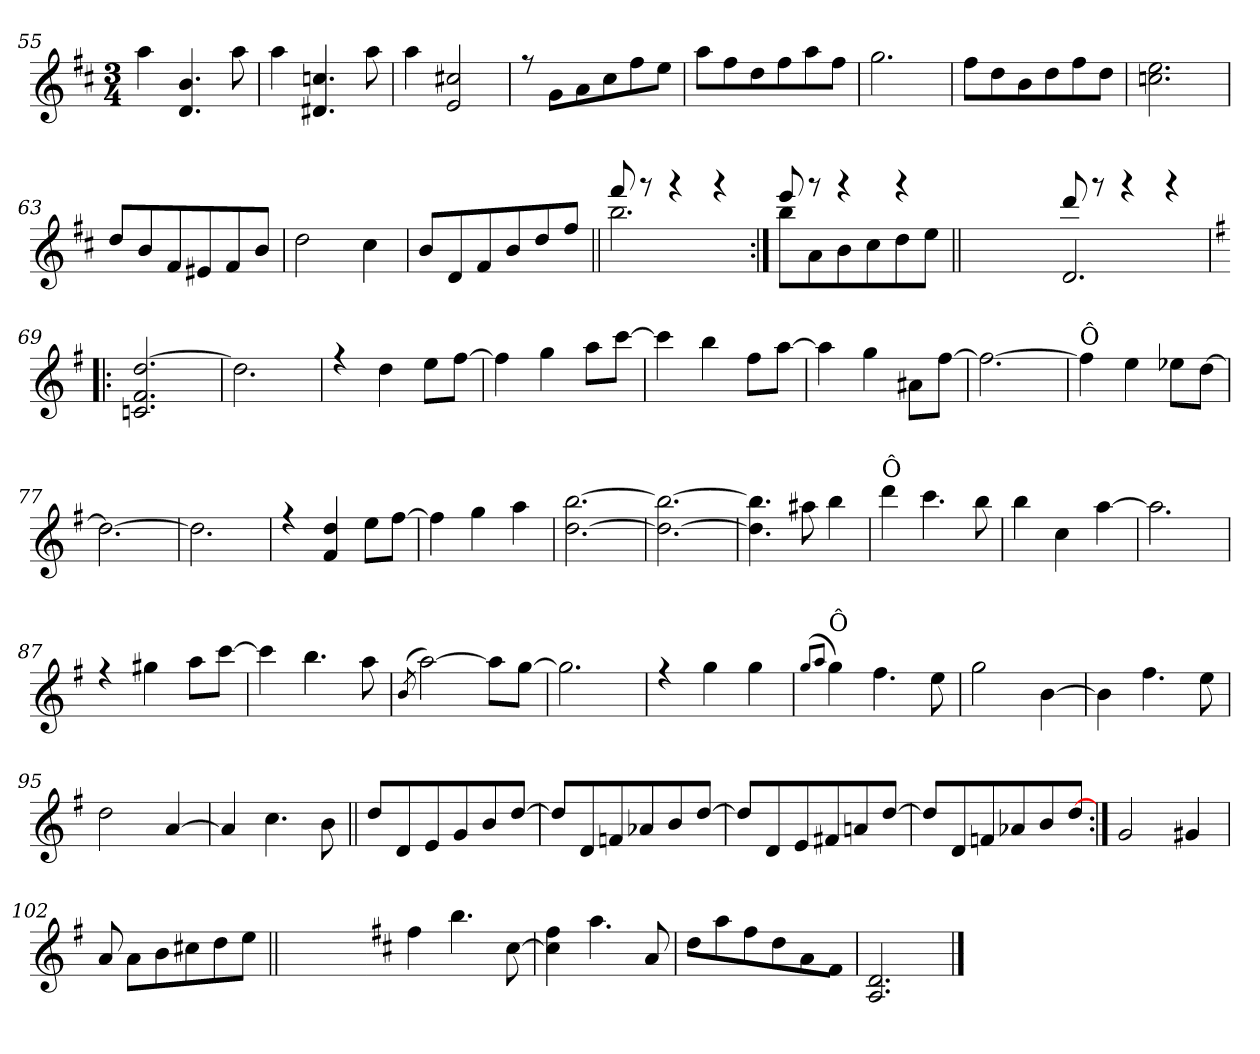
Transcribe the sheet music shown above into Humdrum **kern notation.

**kern
*part1
*staff1
*clefG2
*k[f#c#]
*D:
*M3/4
=55
*^
4aa\	2.ryy
4.d/ 4.b/	.
8aa\	.
=56	=56
4aa\	2.ryy
4.d#X/ 4.ccn/	.
8aa\	.
=57	=57
4aa\	2.ryy
2e/ 2cc#X/	.
!!LO:PB:g=z	!!
=58	=58
8ree	2.ryy
8g\L	.
8a\	.
8cc#\	.
8ff#\	.
8ee\J	.
=59	=59
8aa\L	2.ryy
8ff#\	.
8dd\	.
8ff#\	.
8aa\	.
8ff#\J	.
=60	=60
2.gg\	2.ryy
=61	=61
8ff#\L	2.ryy
8dd\	.
8b\	.
8dd\	.
8ff#\	.
8dd\J	.
=62	=62
2.ccn\ 2.ee\	2.ryy
=63	=63
8dd/L	2.ryy
8b/	.
8f#/	.
8e#X/	.
8f#/	.
8b/J	.
!!LO:LB:g=z	!!
=64	=64
2dd\	2ryy
4cc#\	4ryy
=65	=65
8b/L	2.ryy
8d/	.
8f#/	.
8b/	.
8dd/	.
8ff#/J	.
=66||	=66||
*	*^
2.bb\	8ryy	8fff#!/
.	8ryy	8rggg
.	4ryy	4rggg
.	4ryy	4rggg
=67:|!	=67:|!	=67:|!
8bb\L	8ryy	8eee!/
8a\	8ryy	8rfff
8b\	4ryy	4rfff
8cc#\	.	.
8dd\	4ryy	4rfff
8ee\J	.	.
*v	*v	*v
=67X1||
*stria0
2.ryy
!!LO:LB:g=z
=68-
*stria5
*^
*	*^
2.d/	8ryy	8ddd!/
.	8ryy	8rfff
.	4ryy	4rfff
.	4ryy	4rfff
*v	*v	*v
=69!|:
*k[f#]
*G:
*^
2.cni/ 2.f#/ [>2.dd/	2.ryy
=70	=70
2.dd\]	2.ryy
=71	=71
4ree	2.ryy
4dd\	.
8ee\L	.
[<8ff#\J	.
=72	=72
4ff#\]	2.ryy
4gg\	.
8aa\L	.
[<8ccc\J	.
=73	=73
4ccc\]	2.ryy
4bb\	.
8ff#\L	.
[<8aa\J	.
!!LO:LB:g=z	!!
=74	=74
4aa\]	2.ryy
4gg\	.
8a#X\L	.
[<8ff#\J	.
=75	=75
2.ff#\_	2.ryy
=76	=76
!LO:TX:a:t=Ô	!
4ff#\]	2.ryy
4ee\	.
8ee-X\L	.
[<8dd\J	.
=77	=77
2.dd\_	2.ryy
=78	=78
2.dd\]	2.ryy
=79	=79
4ree	2.ryy
4f#/ 4dd/	.
8ee\L	.
[<8ff#\J	.
!!LO:LB:g=z	!!
=80	=80
4ff#\]	2.ryy
4gg\	.
4aa\	.
=81	=81
[<2.dd\ [<2.bb\	2.ryy
=82	=82
2.dd\_ 2.bb\_	2.ryy
=83	=83
4.dd\] 4.bb\]	2.ryy
8aa#X\	.
4bb\	.
=84	=84
!LO:TX:a:t=Ô	!
4ddd\	2.ryy
4.ccc\	.
8bb\	.
=85	=85
4bb\	2.ryy
4cc\	.
[<4aa\	.
=86	=86
2.aa\]	2.ryy
!!LO:LB:g=z	!!
=87	=87
4ree	2.ryy
4gg#X\	.
8aa\L	.
[<8ccc\J	.
=88	=88
4ccc\]	2.ryy
4.bb\	.
8aa\	.
=89	=89
(>8qb/	.
[<2aa\)	2.ryy
8aa\L]	.
[<8gg\J	.
=90	=90
2.gg\]	2.ryy
=91	=91
4ree	2.ryy
4gg\	.
4gg\	.
=92	=92
(<8qgg/L	.
8qaa/J	.
!LO:TX:a:t=Ô	!
4gg\)	2.ryy
4.ff#\	.
8ee\	.
!!LO:LB:g=z	!!
=93	=93
2gg\	2.ryy
[<4b\	.
=94	=94
4b\]	2.ryy
4.ff#\	.
8ee\	.
=95	=95
2dd\	2.ryy
[>4a/	.
=96	=96
4a/]	2.ryy
4.cc\	.
8b\	.
=97||	=97||
8dd/L	2.ryy
8d/	.
8e/	.
8g/	.
8b/	.
[>8dd/J	.
=98	=98
8dd/L]	2.ryy
8d/	.
8fn/	.
8a-X/	.
8b/	.
[>8dd/J	.
!!LO:LB:g=z	!!
=99	=99
8dd/L]	2.ryy
8d/	.
8e/	.
8f#X/	.
8an/	.
[>8dd/J	.
=100	=100
8dd/L]	2.ryy
8d/	.
8fn/	.
8a-X/	.
8b/	.
[>8dd/J	.
=101:|!	=101:|!
2g/	2.ryy
4g#X/	.
=102	=102
8a/	2.ryy
8a\L	.
8b\	.
8cc#X\	.
8dd\	.
8ee\J	.
*v	*v
=102X2||
*stria0
2.ryy
!!LO:LB:g=z
=103-
*stria5
*k[f#c#]
*D:
*^
4ff#\	2.ryy
4.bb\	.
[<8cc#\	.
=104	=104
4cc#\] 4ff#\	2.ryy
4.aa\	.
8a/	.
=105	=105
8dd\L	2.ryy
8aa\	.
8ff#\	.
8dd\	.
8a\	.
8f#\J	.
=106	=106
2.A/ 2.d/	2.ryy
*v	*v
==
*-
